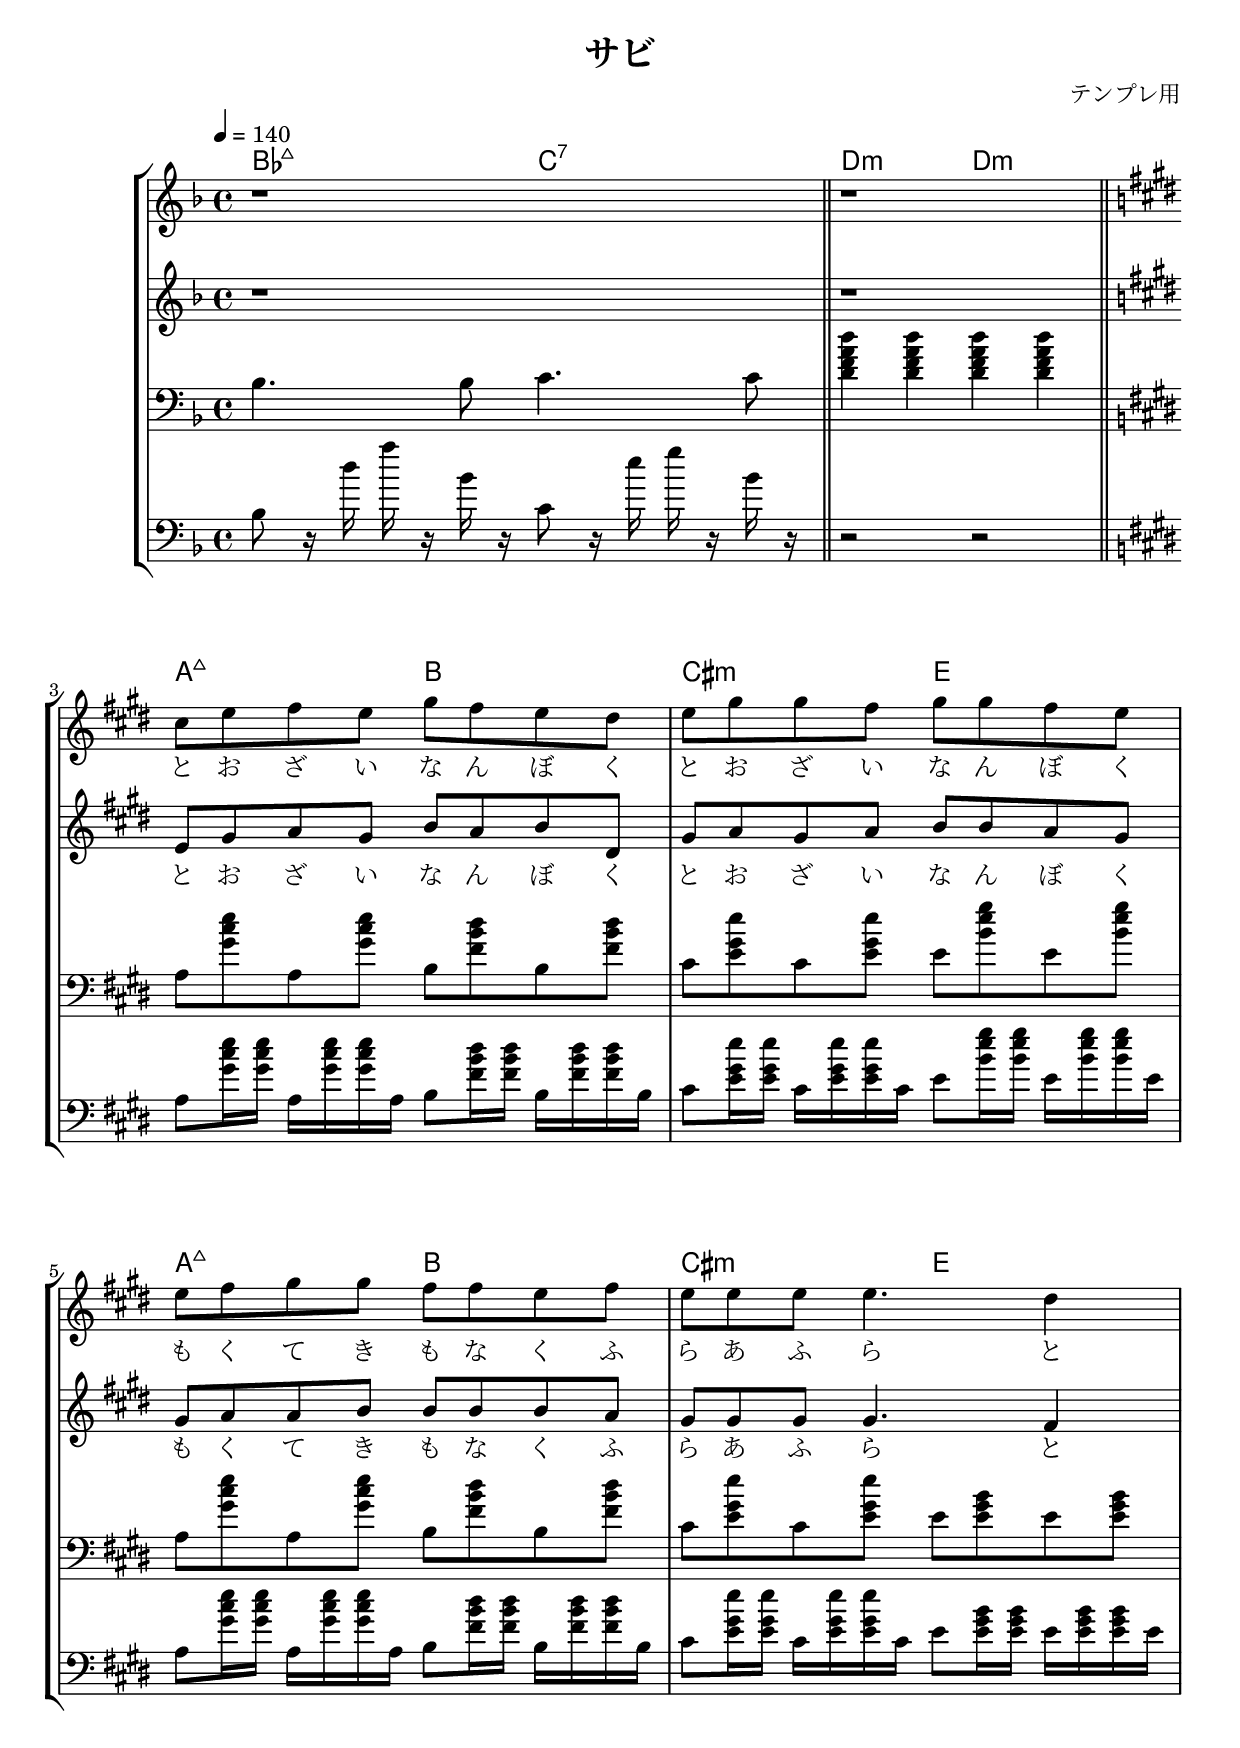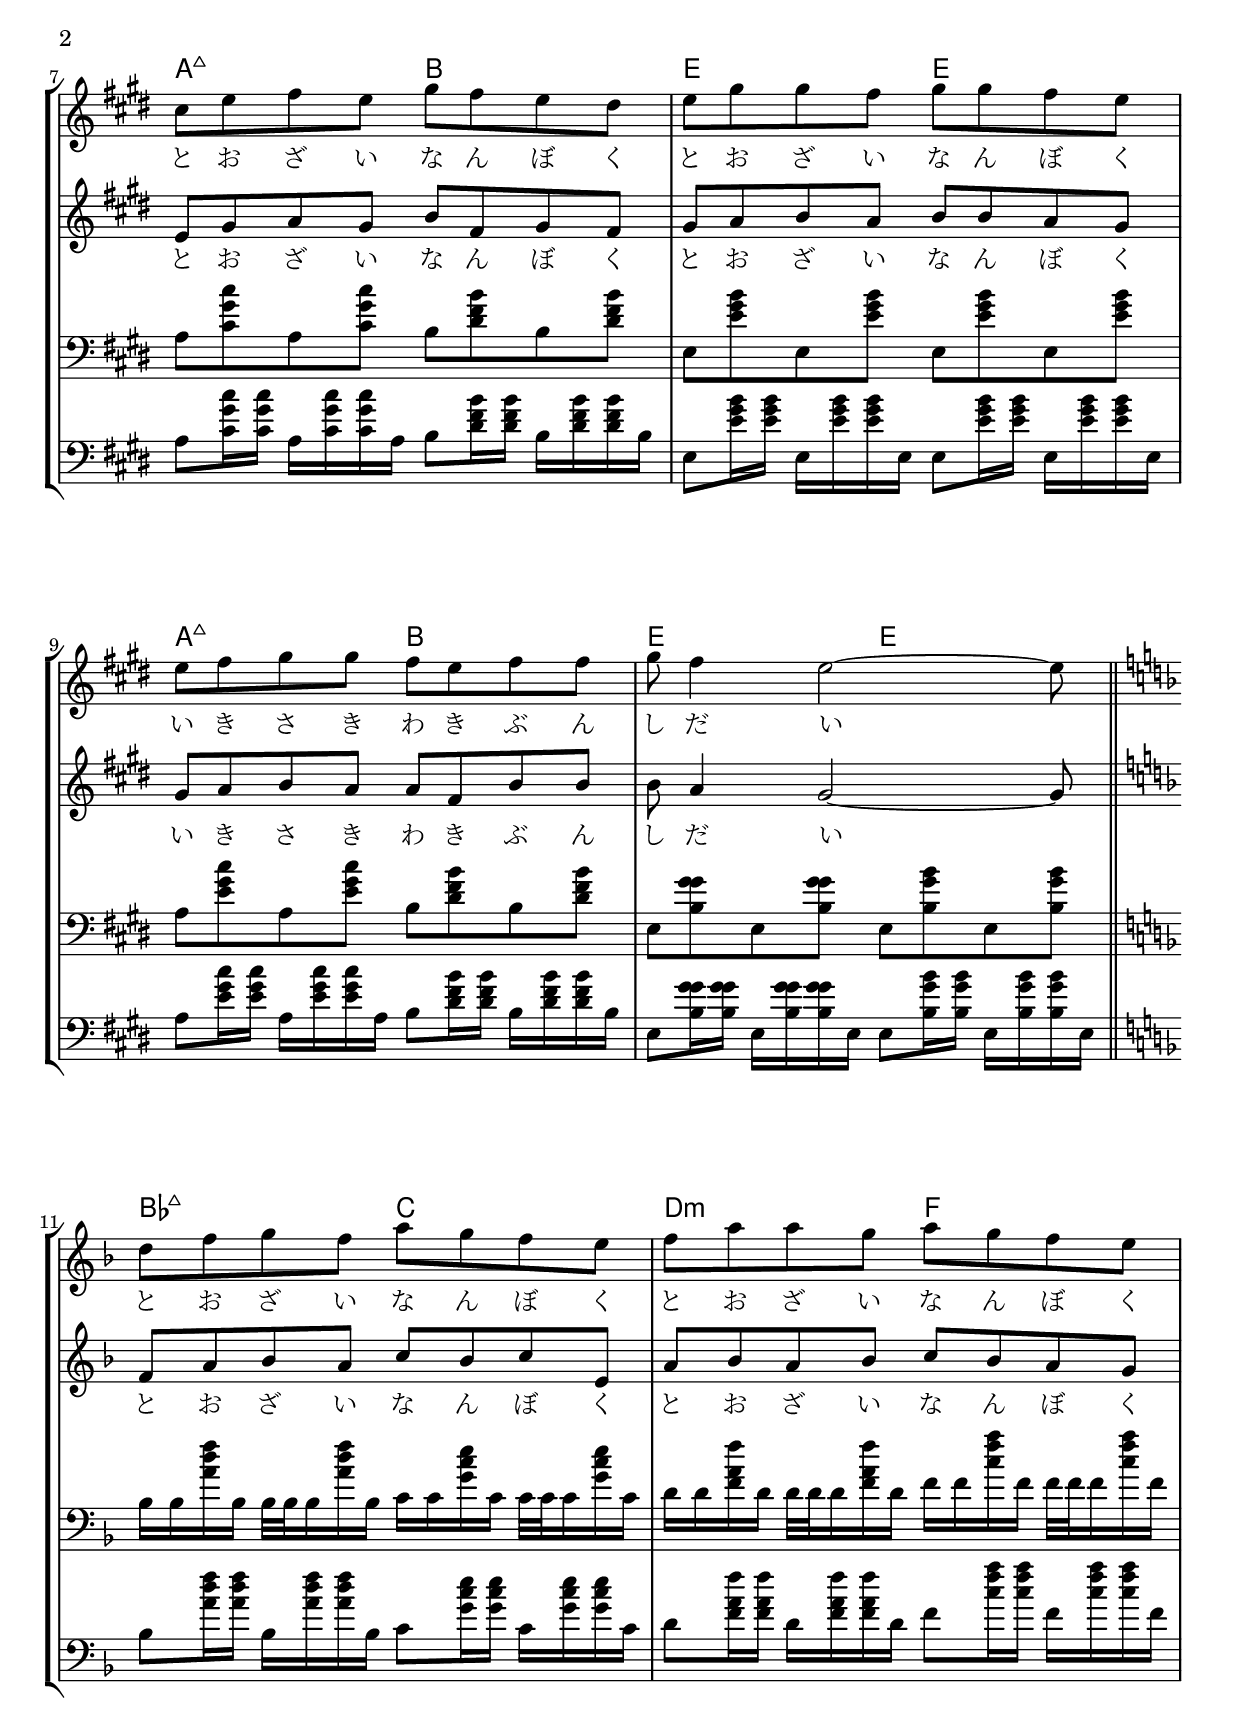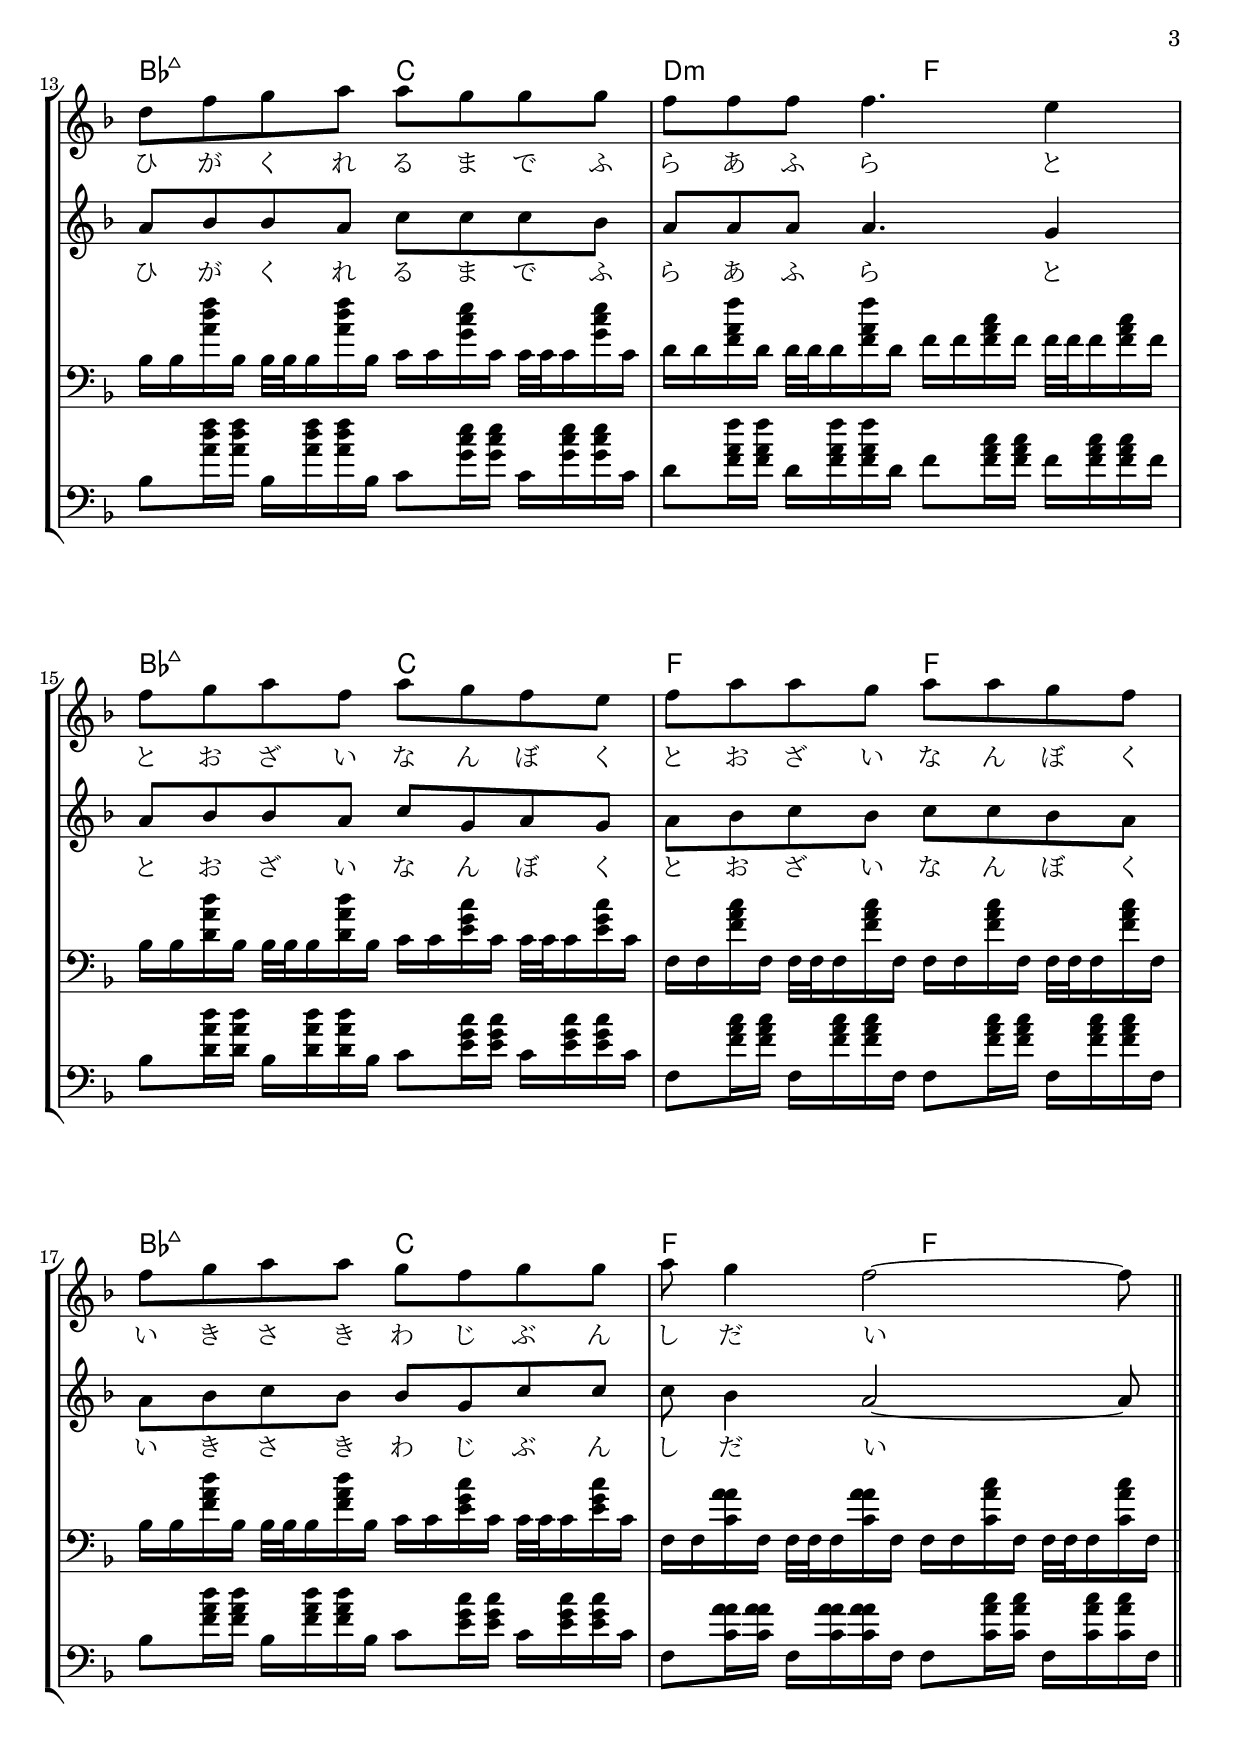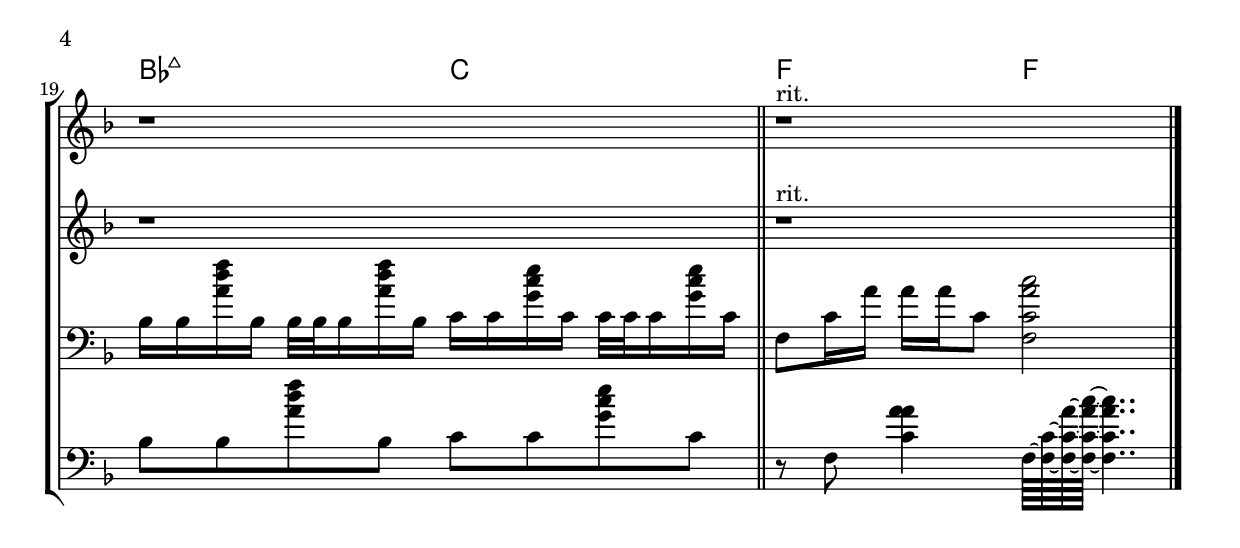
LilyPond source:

\version "2.12.1"

\header {
	title = \markup {サビ}
	composer = \markup \center-column {テンプレ用}
}

harmony = \chordmode {
	bes2:maj7 c:7 

	d:m d:m 

	a:maj7 b cis:m e a:maj7 b cis:m e a:maj7 b e e a:maj7 b e e 

	bes:maj7 c d:m f bes:maj7 c d:m f bes:maj7 c f f bes:maj7 c f f 

	bes:maj7 c 

	f f 
}

melody = {
	\key f \major
	\tempo 4 = 140
	r1   
	r1   
	\set Staff.midiInstrument = #"mmi0.38"
		\key e \major
cis''8  e''8  fis''8  e''8  gis''8  fis''8  e''8  dis''8 
	e''8  gis''8  gis''8  fis''8  gis''8  gis''8  fis''8  e''8 
	e''8  fis''8  gis''8  gis''8  fis''8  fis''8  e''8  fis''8 
	e''8  e''8  e''8  e''4.  dis''4 
	cis''8  e''8  fis''8  e''8  gis''8  fis''8  e''8  dis''8 
	e''8  gis''8  gis''8  fis''8  gis''8  gis''8  fis''8  e''8 
	e''8  fis''8  gis''8  gis''8  fis''8  e''8  fis''8  fis''8 
	gis''8  fis''4  e''2~e''8
	\set Staff.midiInstrument = #"mmi0.38"
		\key f \major
d''8  f''8  g''8  f''8  a''8  g''8  f''8  e''8 
	f''8  a''8  a''8  g''8  a''8  g''8  f''8  e''8 
	d''8  f''8  g''8  a''8  a''8  g''8  g''8  g''8 
	f''8  f''8  f''8  f''4.  e''4 
	f''8  g''8  a''8  f''8  a''8  g''8  f''8  e''8 
	f''8  a''8  a''8  g''8  a''8  a''8  g''8  f''8 
	f''8  g''8  a''8  a''8  g''8  f''8  g''8  g''8 
	a''8  g''4  f''2~f''8
	r1   
	r1^"rit." \bar "|."
}

words = \lyricmode {
	
	
	と  お  ざ  い  な  ん  ぼ  く  と  お  ざ  い  な  ん  ぼ  く  も  く  て  き  も  な  く  ふ  ら  あ  ふ  ら  と  と  お  ざ  い  な  ん  ぼ  く  と  お  ざ  い  な  ん  ぼ  く  い  き  さ  き  わ  き  ぶ  ん  し  だ  い  
	と  お  ざ  い  な  ん  ぼ  く  と  お  ざ  い  な  ん  ぼ  く  ひ  が  く  れ  る  ま  で  ふ  ら  あ  ふ  ら  と  と  お  ざ  い  な  ん  ぼ  く  と  お  ざ  い  な  ん  ぼ  く  い  き  さ  き  わ  じ  ぶ  ん  し  だ  い  
	
	
}

secondmelody = {
	\key f \major
	\tempo 4 = 140
	r1   
	r1   
	\set Staff.midiInstrument = #"mmi0.42"
		\key e \major
e'8  gis'8  a'8  gis'8  b'8  a'8  b'8  dis'8 
	gis'8  a'8  gis'8  a'8  b'8  b'8  a'8  gis'8 
	gis'8  a'8  a'8  b'8  b'8  b'8  b'8  a'8 
	gis'8  gis'8  gis'8  gis'4.  fis'4 
	e'8  gis'8  a'8  gis'8  b'8  fis'8  gis'8  fis'8 
	gis'8  a'8  b'8  a'8  b'8  b'8  a'8  gis'8 
	gis'8  a'8  b'8  a'8  a'8  fis'8  b'8  b'8 
	b'8  a'4  gis'2~gis'8
	\set Staff.midiInstrument = #"mmi0.42"
		\key f \major
f'8  a'8  bes'8  a'8  c''8  bes'8  c''8  e'8 
	a'8  bes'8  a'8  bes'8  c''8  bes'8  a'8  g'8 
	a'8  bes'8  bes'8  a'8  c''8  c''8  c''8  bes'8 
	a'8  a'8  a'8  a'4.  g'4 
	a'8  bes'8  bes'8  a'8  c''8  g'8  a'8  g'8 
	a'8  bes'8  c''8  bes'8  c''8  c''8  bes'8  a'8 
	a'8  bes'8  c''8  bes'8  bes'8  g'8  c''8  c''8 
	c''8  bes'4  a'2~a'8
	r1   
	r1^"rit." \bar "|."
}

secondwords = \lyricmode {
	
	
	と  お  ざ  い  な  ん  ぼ  く  と  お  ざ  い  な  ん  ぼ  く  も  く  て  き  も  な  く  ふ  ら  あ  ふ  ら  と  と  お  ざ  い  な  ん  ぼ  く  と  お  ざ  い  な  ん  ぼ  く  い  き  さ  き  わ  き  ぶ  ん  し  だ  い  
	と  お  ざ  い  な  ん  ぼ  く  と  お  ざ  い  な  ん  ぼ  く  ひ  が  く  れ  る  ま  で  ふ  ら  あ  ふ  ら  と  と  お  ざ  い  な  ん  ぼ  く  と  お  ざ  い  な  ん  ぼ  く  い  き  さ  き  わ  じ  ぶ  ん  し  だ  い  
	
	
}

tempochange = {
	\tempo 4 = 140
	r1 \bar "||"
	\tempo 4 = 140
	r1 \bar "||"
	\tempo 4 = 140
	r1 | r1 | r1 | r1 | r1 | r1 | r1 | r1 \bar "||"
	\tempo 4 = 140
	r1 | r1 | r1 | r1 | r1 | r1 | r1 | r1 \bar "||"
	\tempo 4 = 140
	r1 \bar "||"
	\tempo 4 = 140
	\tempo 4 = 105 r2 \tempo 4 = 93 r2 \bar "|."
}

mainacc = {
	\clef bass
	\set Staff.midiInstrument = #"Electric Grand"
	\key f \major
	\tempo 4 = 140
	bes4.bes8
	c'4.c'8
	\bar "||"

	\set Staff.midiInstrument = #"Electric Grand"
	<d' f' a' d''>4 <d' f' a' d''>4
	<d' f' a' d''>4 <d' f' a' d''>4
	\bar "||"

	\set Staff.midiInstrument = #"Distorted Guitar"
	\key e \major
	a8 <gis' cis'' e''> a <gis' cis'' e''>
	b8 <fis' b' dis''> b <fis' b' dis''>
	cis'8 <e' gis' e''> cis' <e' gis' e''>
	e'8 <b' e'' gis''> e' <b' e'' gis''>
	a8 <gis' cis'' e''> a <gis' cis'' e''>
	b8 <fis' b' dis''> b <fis' b' dis''>
	cis'8 <e' gis' e''> cis' <e' gis' e''>
	e'8 <e' gis' b'> e' <e' gis' b'>
	a8 <cis' gis' cis''> a <cis' gis' cis''>
	b8 <dis' fis' b'> b <dis' fis' b'>
	e8 <e' gis' b'> e <e' gis' b'>
	e8 <e' gis' b'> e <e' gis' b'>
	a8 <e' gis' cis''> a <e' gis' cis''>
	b8 <dis' fis' b'> b <dis' fis' b'>
	e8 <b gis' gis'> e <b gis' gis'>
	e8 <b gis' b'> e <b gis' b'>
	\bar "||"

	\set Staff.midiInstrument = #"Distorted Guitar"
	\key f \major
	bes16 bes16 <a' d'' f''>16 bes16   bes32 bes32 bes16 <a' d'' f''>16 bes16
	c'16 c'16 <g' c'' e''>16 c'16   c'32 c'32 c'16 <g' c'' e''>16 c'16
	d'16 d'16 <f' a' f''>16 d'16   d'32 d'32 d'16 <f' a' f''>16 d'16
	f'16 f'16 <c'' f'' a''>16 f'16   f'32 f'32 f'16 <c'' f'' a''>16 f'16
	bes16 bes16 <a' d'' f''>16 bes16   bes32 bes32 bes16 <a' d'' f''>16 bes16
	c'16 c'16 <g' c'' e''>16 c'16   c'32 c'32 c'16 <g' c'' e''>16 c'16
	d'16 d'16 <f' a' f''>16 d'16   d'32 d'32 d'16 <f' a' f''>16 d'16
	f'16 f'16 <f' a' c''>16 f'16   f'32 f'32 f'16 <f' a' c''>16 f'16
	bes16 bes16 <d' a' d''>16 bes16   bes32 bes32 bes16 <d' a' d''>16 bes16
	c'16 c'16 <e' g' c''>16 c'16   c'32 c'32 c'16 <e' g' c''>16 c'16
	f16 f16 <f' a' c''>16 f16   f32 f32 f16 <f' a' c''>16 f16
	f16 f16 <f' a' c''>16 f16   f32 f32 f16 <f' a' c''>16 f16
	bes16 bes16 <f' a' d''>16 bes16   bes32 bes32 bes16 <f' a' d''>16 bes16
	c'16 c'16 <e' g' c''>16 c'16   c'32 c'32 c'16 <e' g' c''>16 c'16
	f16 f16 <c' a' a'>16 f16   f32 f32 f16 <c' a' a'>16 f16
	f16 f16 <c' a' c''>16 f16   f32 f32 f16 <c' a' c''>16 f16
	\bar "||"

	\set Staff.midiInstrument = #"Distorted Guitar"
	bes16 bes16 <a' d'' f''>16 bes16   bes32 bes32 bes16 <a' d'' f''>16 bes16
	c'16 c'16 <g' c'' e''>16 c'16   c'32 c'32 c'16 <g' c'' e''>16 c'16
	\bar "||"

	\set Staff.midiInstrument = #"Distorted Guitar"
	f8 c'16 a' a' a' c'8
	<f c' a' c''>2
	\bar "|."
}

subacc = {
	\clef bass
	\set Staff.midiInstrument = #"Bright Acoustic"
	\key f \major
	\tempo 4 = 140
	bes8r16d''16a''16r16bes'16r16
	c'8r16e''16g''16r16bes'16r16
	\bar "||"

	\set Staff.midiInstrument = #"Acoustic grand"
	r2
	r2
	\bar "||"

	\set Staff.midiInstrument = #"Acoustic Guitar (steel)"
	\key e \major
	a8 <gis' cis'' e''>16 <gis' cis'' e''>16   a16 <gis' cis'' e''>16 <gis' cis'' e''>16 a16
	b8 <fis' b' dis''>16 <fis' b' dis''>16   b16 <fis' b' dis''>16 <fis' b' dis''>16 b16
	cis'8 <e' gis' e''>16 <e' gis' e''>16   cis'16 <e' gis' e''>16 <e' gis' e''>16 cis'16
	e'8 <b' e'' gis''>16 <b' e'' gis''>16   e'16 <b' e'' gis''>16 <b' e'' gis''>16 e'16
	a8 <gis' cis'' e''>16 <gis' cis'' e''>16   a16 <gis' cis'' e''>16 <gis' cis'' e''>16 a16
	b8 <fis' b' dis''>16 <fis' b' dis''>16   b16 <fis' b' dis''>16 <fis' b' dis''>16 b16
	cis'8 <e' gis' e''>16 <e' gis' e''>16   cis'16 <e' gis' e''>16 <e' gis' e''>16 cis'16
	e'8 <e' gis' b'>16 <e' gis' b'>16   e'16 <e' gis' b'>16 <e' gis' b'>16 e'16
	a8 <cis' gis' cis''>16 <cis' gis' cis''>16   a16 <cis' gis' cis''>16 <cis' gis' cis''>16 a16
	b8 <dis' fis' b'>16 <dis' fis' b'>16   b16 <dis' fis' b'>16 <dis' fis' b'>16 b16
	e8 <e' gis' b'>16 <e' gis' b'>16   e16 <e' gis' b'>16 <e' gis' b'>16 e16
	e8 <e' gis' b'>16 <e' gis' b'>16   e16 <e' gis' b'>16 <e' gis' b'>16 e16
	a8 <e' gis' cis''>16 <e' gis' cis''>16   a16 <e' gis' cis''>16 <e' gis' cis''>16 a16
	b8 <dis' fis' b'>16 <dis' fis' b'>16   b16 <dis' fis' b'>16 <dis' fis' b'>16 b16
	e8 <b gis' gis'>16 <b gis' gis'>16   e16 <b gis' gis'>16 <b gis' gis'>16 e16
	e8 <b gis' b'>16 <b gis' b'>16   e16 <b gis' b'>16 <b gis' b'>16 e16
	\bar "||"

	\set Staff.midiInstrument = #"Acoustic Guitar (nylon)"
	\key f \major
	bes8 <a' d'' f''>16 <a' d'' f''>16   bes16 <a' d'' f''>16 <a' d'' f''>16 bes16
	c'8 <g' c'' e''>16 <g' c'' e''>16   c'16 <g' c'' e''>16 <g' c'' e''>16 c'16
	d'8 <f' a' f''>16 <f' a' f''>16   d'16 <f' a' f''>16 <f' a' f''>16 d'16
	f'8 <c'' f'' a''>16 <c'' f'' a''>16   f'16 <c'' f'' a''>16 <c'' f'' a''>16 f'16
	bes8 <a' d'' f''>16 <a' d'' f''>16   bes16 <a' d'' f''>16 <a' d'' f''>16 bes16
	c'8 <g' c'' e''>16 <g' c'' e''>16   c'16 <g' c'' e''>16 <g' c'' e''>16 c'16
	d'8 <f' a' f''>16 <f' a' f''>16   d'16 <f' a' f''>16 <f' a' f''>16 d'16
	f'8 <f' a' c''>16 <f' a' c''>16   f'16 <f' a' c''>16 <f' a' c''>16 f'16
	bes8 <d' a' d''>16 <d' a' d''>16   bes16 <d' a' d''>16 <d' a' d''>16 bes16
	c'8 <e' g' c''>16 <e' g' c''>16   c'16 <e' g' c''>16 <e' g' c''>16 c'16
	f8 <f' a' c''>16 <f' a' c''>16   f16 <f' a' c''>16 <f' a' c''>16 f16
	f8 <f' a' c''>16 <f' a' c''>16   f16 <f' a' c''>16 <f' a' c''>16 f16
	bes8 <f' a' d''>16 <f' a' d''>16   bes16 <f' a' d''>16 <f' a' d''>16 bes16
	c'8 <e' g' c''>16 <e' g' c''>16   c'16 <e' g' c''>16 <e' g' c''>16 c'16
	f8 <c' a' a'>16 <c' a' a'>16   f16 <c' a' a'>16 <c' a' a'>16 f16
	f8 <c' a' c''>16 <c' a' c''>16   f16 <c' a' c''>16 <c' a' c''>16 f16
	\bar "||"

	\set Staff.midiInstrument = #"Acoustic Guitar (steel)"
	bes8 bes8 <a' d'' f''>8 bes8
	c'8 c'8 <g' c'' e''>8 c'8
	\bar "||"

	\set Staff.midiInstrument = #"Acoustic Guitar (steel)"
	r8 f8 <c' a' a'>4
	f64~ <f~ c'~> <f~ c'~ a'~> <f c' a' c''>~ <f c' a' c''>4..
	\bar "|."
}

percA = {
	\drummode {
	cymr8 cymr16 cymr16 cymr8 cymr16 cymr16 cymr8 cymr16 cymr16 cymr8 cymr8  \bar "||"
	r1  \bar "||"
	r8 cymr8 cymr8 cymr8 cymr8 cymr8 cymr8 cymr8  |cymr8 cymr8 cymr8 cymr8 cymr8 cymr8 cymr8 cymr8  |cymr8 cymr8 cymr8 cymr8 cymr8 cymr8 cymr8 cymr8  |cymr8 cymr8 cymr8 cymr8 cymr8 cymr8 cymr8 cymr8  |r8 cymr8 cymr8 cymr8 cymr8 cymr8 cymr8 cymr8  |cymr8 cymr8 cymr8 cymr8 cymr8 cymr8 cymr8 cymr8  |cymr8 cymr8 cymr8 cymr8 cymr8 cymr8 cymr8 cymr8  |cymr8 cymr8 cymr4 cymr8 cymr4.  \bar "||"
	r8 hho8 hho8 hho8 hho8 hho8 hho8 hho8  |hho8 hho8 hho8 hho8 hho8 hho8 hho8 hho8  |r8 hho8 hho8 hho8 hho8 hho8 hho8 hho8  |hho8 hho8 hho8 hho8 hho2  |r8 hho8 hho8 hho8 hho8 hho8 hho8 hho8  |hho8 hho8 hho8 hho8 hho8 hho8 hho8 hho8  |r8 hho8 hho8 hho8 hho8 hho8 hho8 hho8  |hho8 hho8 hho2.  \bar "||"
	r8 hh2. r8  \bar "||"
	r1 \bar "|."
	}
}

percB = {
	\drummode {
	r4 sn2 sn8 sn16 sn16  \bar "||"
	sn16 sn16 sn16 sn16 sn16 sn16 sn16 sn16 sn16 sn16 sn16 sn16 sn16 sn16 sn16 sn16  \bar "||"
	r4 sn8 sn4. sn4  |r4 sn8 sn4. sn4  |r4 sn8 sn4. sn4  |r4 sn8 sn4. sn4  |r4 sn8 sn4. sn4  |r4 sn8 sn4. sn4  |r4 sn8 sn4. sn4  |r8 sn8 sn4 sn8 sn8 sn16 sn16 sn16 sn16  \bar "||"
	r8 sn4 sn4 sn4 sn8  |r8 sn4 sn4 sn4 sn8  |r8 sn4 sn4 sn4 sn8  |r8 sn4 sn8 sn8 sn16 sn4 r16  |r8 sn4 sn4 sn4 sn8  |r8 sn4 sn4 sn4 sn8  |r8 sn4 sn4 sn4 sn8  |r8 sn8. sn16 sn8 sn16 sn16 sn16 sn8. sn8  \bar "||"
	r4 sn2 sn4  \bar "||"
	r1 \bar "|."
	}
}

percC = {
	\drummode {
	bd8. bd16 bd8. bd16 bd8. bd16 bd8. bd16  \bar "||"
	bd4 bd4 bd8 bd8 bd8 bd8  \bar "||"
	bd4 bd4 bd4 bd4  |bd4 bd4 bd8 bd8 bd4  |bd4 bd4 bd4 bd4  |bd4 bd4 bd8 bd8 bd4  |bd4 bd4 bd4 bd4  |bd4 bd4 bd8 bd8 bd4  |bd4 bd4 bd4 bd4  |bd4. bd8 bd4 bd8 bd8  \bar "||"
	bd4 bd4 bd8. bd8 bd8.  |bd4 bd4 bd8. bd8 bd8.  |bd4 bd4 bd8. bd8 bd8.  |bd4 bd4 r16 bd4. r16  |bd4 bd4 bd8. bd8 bd8.  |bd4 bd4 bd8. bd8 bd8.  |bd4 bd4 bd8. bd8 bd8.  |bd8 bd8 bd8. bd8. bd8 bd8 bd8  \bar "||"
	bd8 bd4. bd4. bd8  \bar "||"
	r1 \bar "|."
	}
}

percD = {
	\drummode {
	r4. tommh2 r8  \bar "||"
	r8 hhp4 hhp4 hhp4 hhp8  \bar "||"
	cymc1  |r1 |r1 |r1 |cymc1  |r1 |r1 |r1 \bar "||"
	cymc1  |r1  |cymc1  |r1  |cymc1  |r1  |cymc1  |r1  \bar "||"
	r1  \bar "||"
	r1 \bar "|."
	}
}

percE = {
	\drummode {
	r2 r16 toml4. r16  \bar "||"
	cymc1  \bar "||"
	r1 |r1 |r1 |r1 |r1 |r1 |r1 |r4 r16 hhp8 hhp2 r16  \bar "||"
	r1 |r1 |r1 |r2. tommh16 tommh8.  |r1 |r1 |r1 |r2. tommh16 tommh8.  \bar "||"
	cymc1  \bar "||"
	r1 \bar "|."
	}
}

percF = {
	\drummode {
	cymc1  \bar "||"
	r1 \bar "||"
	r1 |r1 |r1 |r1 |r1 |r1 |r1 |r4. hh2 r8  \bar "||"
	r1 |r1 |r1 |r2. r8 tomfh16 tomfh16  |r1 |r1 |r1 |r2. r8 tomfh8  \bar "||"
	r4 r16 tommh16 tommh4. tommh4  \bar "||"
	r1 \bar "|."
	}
}

percG = {
	\drummode {
	r1 \bar "||"
	r1 \bar "||"
	r1 | r1 | r1 | r1 | r1 | r1 | r1 | r1 \bar "||"
	r1 |r1 |r1 |r1 |r1 |r1 |r1 |r2. tomml16 tomml8.  \bar "||"
	r4. r16 tomml4. tomml8.  \bar "||"
	r1 \bar "|."
	}
}

percH = {
	\drummode {
	r1 \bar "||"
	r1 \bar "||"
	r1 | r1 | r1 | r1 | r1 | r1 | r1 | r1 \bar "||"
	r1 | r1 | r1 | r1 | r1 | r1 | r1 | r1 \bar "||"
	r2 r16 toml8 toml4 r16  \bar "||"
	r1 \bar "|."
	}
}

percI = {
	\drummode {
	r1 \bar "||"
	r1 \bar "||"
	r1 | r1 | r1 | r1 | r1 | r1 | r1 | r1 \bar "||"
	r1 | r1 | r1 | r1 | r1 | r1 | r1 | r1 \bar "||"
	r2 r8 tomfh4 tomfh8  \bar "||"
	r1 \bar "|."
	}
}

\score {
	<<
		\new StaffGroup <<
			\new ChordNames {\harmony}
			\new Voice = "melody" {\melody}
			\new Lyrics \lyricsto "melody" \words
			\new Voice = "secondmelody" {\secondmelody}
			\new Lyrics \lyricsto "secondmelody" \secondwords
			\new Staff = "mainacc" {\mainacc}
			\new Staff = "subacc" {\subacc}
		>>
	>>
	\layout { }
}
